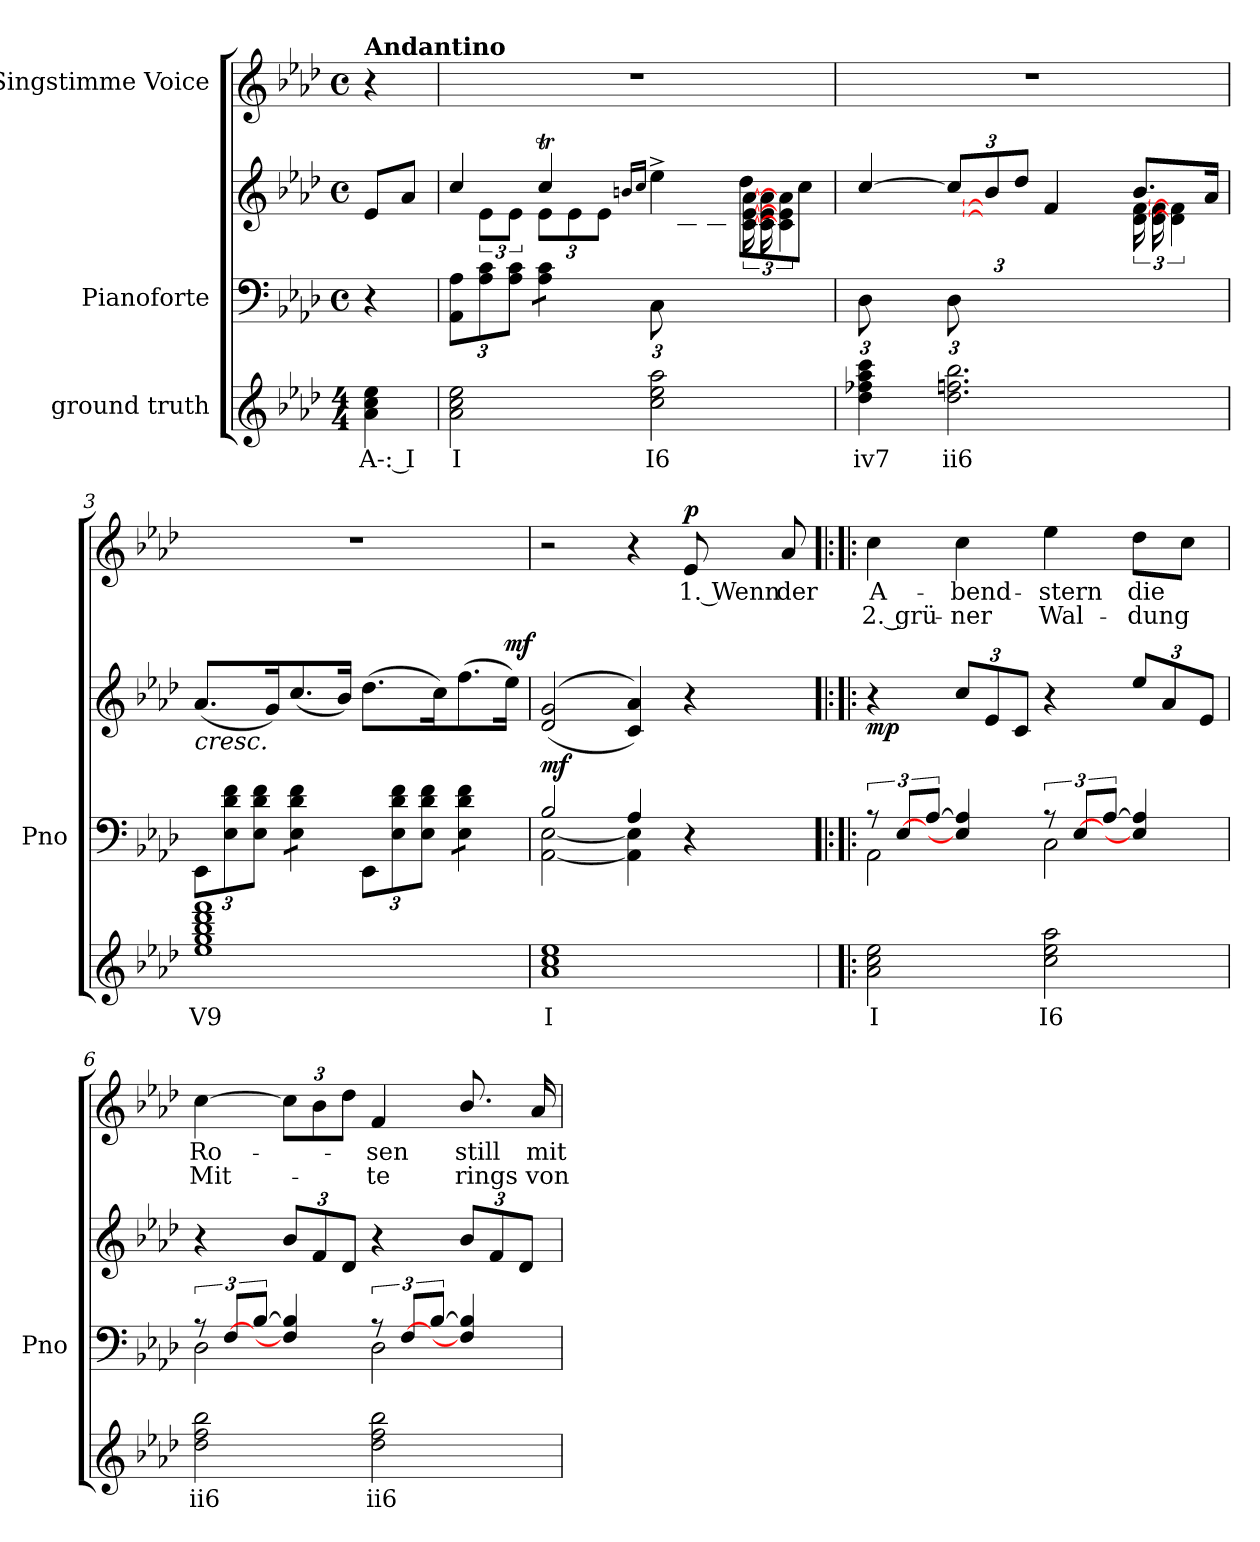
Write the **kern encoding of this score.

**kern	**text	**kern	**kern	**dynam	**kern	**text	**text	**dynam
*part3	*part3	*part2	*part2	*part2	*part1	*part1	*part1	*part1
*staff4	*staff4	*staff3	*staff2	*staff2/3	*staff1	*staff1	*staff1	*staff1
*I"ground truth	*	*I"Pianoforte	*	*	*I"Singstimme Voice	*	*	*
*	*	*I'Pno	*	*	*	*	*	*
*	*	*clefF4	*clefG2	*	*clefG2	*	*	*
*k[b-e-a-d-]	*	*k[b-e-a-d-]	*k[b-e-a-d-]	*	*k[b-e-a-d-]	*	*	*
*M4/4	*	*M4/4	*M4/4	*	*M4/4	*	*	*
*	*	*met(c)	*met(c)	*	*met(c)	*	*	*
=	=	=	=	=	=	=	=	=
!	!	!	!	!	!LO:TX:a:B:t=Andantino	!	!	!
!	!	!	!	!LO:DY:b	!	!	!	!
!	!	!	!	!LO:DY:n=1:b	!	!	!	!
4a- 4cc 4ee-	A-: I	4r	8e-/L	p other-dynamics	4r	.	.	.
.	.	.	8a-/J	.	.	.	.	.
=1	=1	=1	=1	=1	=1	=1	=1	=1
*	*	*Xbrackettup	*	*	*	*	*	*
*	*	*	*^	*	*	*	*	*
*	*	*	*	*^	*	*	*	*	*
2a- 2cc 2ee-	I	12AA-\ 12A-\L	4cc/	12ryy	12%7ryy	.	1r	.	.	.
.	.	12A-\ 12c\	.	12e-\L	.	.	.	.	.	.
.	.	12A-\ 12c\J	.	12e-\J	.	.	.	.	.	.
*	*	*tremolo	*	*	*	*	*	*	*	*
*	*	*	*tremolo	*	*	*	*	*	*	*
.	.	12A-\ 12c\L	4cct/	12e-\L	.	.	.	.	.	.
.	.	12A-\ 12c\	.	12e-\	.	.	.	.	.	.
.	.	12A-\ 12c\J	.	12e-\J	.	.	.	.	.	.
*	*	*	*Xtremolo	*	*	*	*	*	*	*
*	*	*Xtremolo	*	*	*	*	*	*	*	*
.	.	.	16qbn/LL	.	.	.	.	.	.	.
.	.	.	16qcc/JJ	.	.	.	.	.	.	.
2cc 2ee- 2aa-	I6	12C\L	4ee-^\	2ryy	.	.	.	.	.	.
.	.	12%5ryy	.	.	12c\ 12e-\ 12a-\	.	.	.	.	.
.	.	.	.	.	12c\ 12e-\ 12a-\J	.	.	.	.	.
*	*	*	*tremolo	*	*	*	*	*	*	*
.	.	.	8dd-\L	.	[24c\ [24e-\ [24a-\	.	.	.	.	.
.	.	.	.	.	24c\ 24e-\ 24a-\	.	.	.	.	.
*	*	*	*Xtremolo	*	*	*	*	*	*	*
.	.	.	.	.	6c\] 6e-\] 6a-\]	.	.	.	.	.
.	.	.	8cc\J	.	.	.	.	.	.	.
=2	=2	=2	=2	=2	=2	=2	=2	=2	=2	=2
4dd- 4ff-X 4aa- 4ccc	iv7	12D-\L	[4cc/	1reyy	12ryy	.	1r	.	.	.
.	.	12%5ryy	.	.	12d-\ 12f\	.	.	.	.	.
.	.	.	.	.	12d-\ 12f\J	.	.	.	.	.
*	*	*	*tremolo	*	*	*	*	*	*	*
2.dd- 2.ffn 2.bb-	ii6	.	12cc/L]	.	[24d-\ [24f\	.	.	.	.	.
.	.	.	.	.	24d-\ 24f\	.	.	.	.	.
*	*	*	*Xtremolo	*	*	*	*	*	*	*
.	.	.	12b-/	.	6d-\] 6f\]	.	.	.	.	.
.	.	.	12dd-/J	.	.	.	.	.	.	.
.	.	12D-\L	4f/	.	12ryy	.	.	.	.	.
.	.	12%5ryy	.	.	12d-\ 12f\	.	.	.	.	.
.	.	.	.	.	12d-\ 12f\J	.	.	.	.	.
*	*	*	*tremolo	*	*	*	*	*	*	*
.	.	.	8.b-/L	.	[24d-\ [24f\	.	.	.	.	.
.	.	.	.	.	24d-\ 24f\	.	.	.	.	.
*	*	*	*Xtremolo	*	*	*	*	*	*	*
.	.	.	.	.	6d-\] 6f\]	.	.	.	.	.
.	.	.	16a-/Jk	.	.	.	.	.	.	.
*	*	*	*v	*v	*v	*	*	*	*	*
=3	=3	=3	=3	=3	=3	=3	=3	=3
!	!	!	!	!LO:HP:b	!	!	!	!
1ee- 1gg 1bb- 1ddd- 1fff	V9	12EE-\L	(<8.a-/L	<	1r	.	.	.
.	.	12E-\ 12d-\ 12f\	.	.	.	.	.	.
.	.	12E-\ 12d-\ 12f\J	.	.	.	.	.	.
.	.	.	16g/K)	.	.	.	.	.
*	*	*tremolo	*	*	*	*	*	*
.	.	12E-\ 12d-\ 12f\L	(<8.cc/	.	.	.	.	.
.	.	12E-\ 12d-\ 12f\	.	.	.	.	.	.
.	.	12E-\ 12d-\ 12f\J	.	.	.	.	.	.
*	*	*Xtremolo	*	*	*	*	*	*
.	.	.	16b-/Jk)	.	.	.	.	.
.	.	12EE-\L	(>8.dd-\L	.	.	.	.	.
.	.	12E-\ 12d-\ 12f\	.	.	.	.	.	.
.	.	12E-\ 12d-\ 12f\J	.	.	.	.	.	.
.	.	.	16cc\K)	.	.	.	.	.
*	*	*tremolo	*	*	*	*	*	*
.	.	12E-\ 12d-\ 12f\L	(>8.ff\	.	.	.	.	.
.	.	12E-\ 12d-\ 12f\	.	.	.	.	.	.
.	.	12E-\ 12d-\ 12f\J	.	.	.	.	.	.
*	*	*Xtremolo	*	*	*	*	*	*
!	!	!	!	!LO:DY:a	!	!	!	!
.	.	.	16ee-\Jk)	mf	.	.	.	.
.	.	.	.	[	.	.	.	.
=4	=4	=4	=4	=4	=4	=4	=4	=4
*	*	*^	*	*	*	*	*	*
!	!	!	!	!	!LO:DY:b	!	!	!	!
1a- 1cc 1ee-	I	2B-/	[2AA-\ [2E-\	(<(>2d-/ 2g/	mf	2r	.	.	.
.	.	4A-/	4AA-\] 4E-\]	4c/ 4a-/))	.	4r	.	.	.
!	!	!	!	!	!	!	!LO:LY:b	!	!LO:DY:a
.	.	4r	4ryy	4r	.	8e-/	1. Wenn	.	p
!	!	!	!	!	!	!	!LO:LY:b	!	!
.	.	.	.	.	.	8a-/	der	.	.
=5	=5!|:	=5!|:	=5!|:	=5!|:	=5!|:	=5!|:	=5!|:	=5!|:	=5!|:
*	*	*brackettup	*	*	*	*	*	*	*
!	!	!	!	!	!LO:DY:b	!	!LO:LY:b	!LO:LY:b	!
2a- 2cc 2ee-	I	12r	2AA-\	4r	mp	4cc\	A-	2. grü-	.
.	.	[12E-/L	.	.	.	.	.	.	.
.	.	[12A-/J	.	.	.	.	.	.	.
*	*	*	*	*Xbrackettup	*	*	*	*	*
!	!	!	!	!	!	!	!LO:LY:b	!LO:LY:b	!
.	.	4E-/] 4A-/]	.	12cc/L	.	4cc\	-bend-	-ner	.
.	.	.	.	12e-/	.	.	.	.	.
.	.	.	.	12c/J	.	.	.	.	.
!	!	!	!	!	!	!	!LO:LY:b	!LO:LY:b	!
2cc 2ee- 2aa-	I6	12r	2C\	4r	.	4ee-\	-stern	Wal-	.
.	.	[12E-/L	.	.	.	.	.	.	.
.	.	[12A-/J	.	.	.	.	.	.	.
!	!	!	!	!	!	!	!LO:LY:b	!LO:LY:b	!
.	.	4E-/] 4A-/]	.	12ee-/L	.	8dd-\L	die	-dung	.
.	.	.	.	12a-/	.	.	.	.	.
.	.	.	.	.	.	8cc\J	.	.	.
.	.	.	.	12e-/J	.	.	.	.	.
=6	=6	=6	=6	=6	=6	=6	=6	=6	=6
!	!	!	!	!	!	!	!LO:LY:b	!LO:LY:b	!
2dd- 2ff 2bb-	ii6	12r	2D-\	4r	.	[4cc\	Ro-	Mit-	.
.	.	[12F/L	.	.	.	.	.	.	.
.	.	[12B-/J	.	.	.	.	.	.	.
.	.	4F/] 4B-/]	.	12b-/L	.	12cc\L]	.	.	.
.	.	.	.	12f/	.	12b-\	.	.	.
.	.	.	.	12d-/J	.	12dd-\J	.	.	.
!	!	!	!	!	!	!	!LO:LY:b	!LO:LY:b	!
2dd- 2ff 2bb-	ii6	12r	2D-\	4r	.	4f/	-sen	-te	.
.	.	[12F/L	.	.	.	.	.	.	.
.	.	[12B-/J	.	.	.	.	.	.	.
!	!	!	!	!	!	!	!LO:LY:b	!LO:LY:b	!
.	.	4F/] 4B-/]	.	12b-/L	.	8.b-/	still	rings	.
.	.	.	.	12f/	.	.	.	.	.
.	.	.	.	12d-/J	.	.	.	.	.
!	!	!	!	!	!	!	!LO:LY:b	!LO:LY:b	!
.	.	.	.	.	.	16a-/	mit	von	.
*	*	*v	*v	*	*	*	*	*	*
=	=	=	=	=	=	=	=	=
*-	*-	*-	*-	*-	*-	*-	*-	*-
